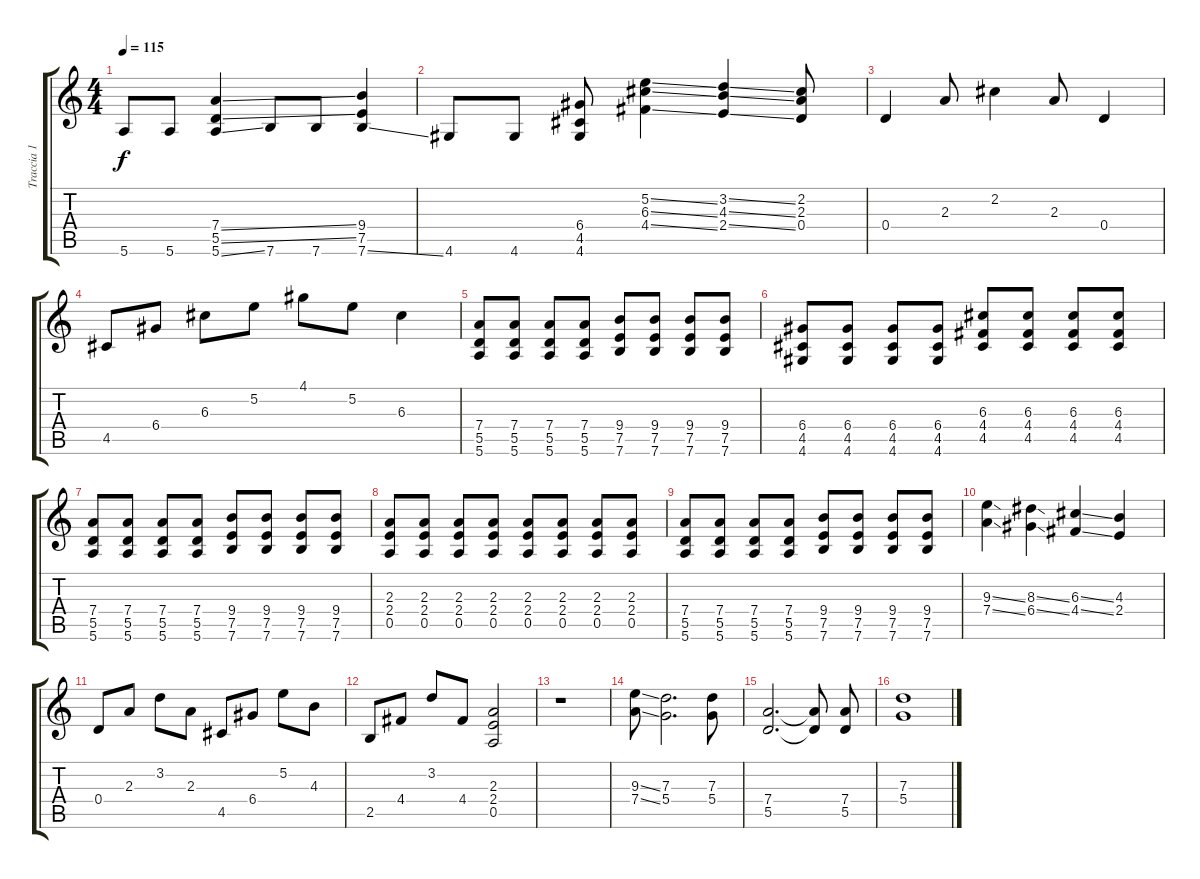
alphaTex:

\track ("Traccia 1" "Traccia 1") {instrument distortionguitar}
\staff {score tabs}
\tuning (E4 B3 G3 D3 A2 E2) {hide}
\ts (4 4)
\tempo 115
\clef g2
\ks c
5.6.8{dy f} 5.6.8 (7.4{ss} 5.5{ss} 5.6{ss}).4 7.6.8 7.6.8 (9.4 7.5 7.6{ss}).4 |
4.6.8 4.6.8 (6.4 4.5 4.6).8 (5.2{ss} 6.3{ss} 4.4{ss}).4 (3.2{ss} 4.3{ss} 2.4{ss}).4 (2.2 2.3 0.4).8 |
0.4.4 2.3.8 2.2.4 2.3.8 0.4.4 |
4.5.8 6.4.8 6.3.8 5.2.8 4.1.8 5.2.8 6.3.4 |
(7.4 5.5 5.6).8 (7.4 5.5 5.6).8 (7.4 5.5 5.6).8 (7.4 5.5 5.6).8 (9.4 7.5 7.6).8 (9.4 7.5 7.6).8 (9.4 7.5 7.6).8 (9.4 7.5 7.6).8 |
(6.4 4.5 4.6).8 (6.4 4.5 4.6).8 (6.4 4.5 4.6).8 (6.4 4.5 4.6).8 (6.3 4.4 4.5).8 (6.3 4.4 4.5).8 (6.3 4.4 4.5).8 (6.3 4.4 4.5).8 |
(7.4 5.5 5.6).8 (7.4 5.5 5.6).8 (7.4 5.5 5.6).8 (7.4 5.5 5.6).8 (9.4 7.5 7.6).8 (9.4 7.5 7.6).8 (9.4 7.5 7.6).8 (9.4 7.5 7.6).8 |
(2.3 2.4 0.5).8 (2.3 2.4 0.5).8 (2.3 2.4 0.5).8 (2.3 2.4 0.5).8 (2.3 2.4 0.5).8 (2.3 2.4 0.5).8 (2.3 2.4 0.5).8 (2.3 2.4 0.5).8 |
(7.4 5.5 5.6).8 (7.4 5.5 5.6).8 (7.4 5.5 5.6).8 (7.4 5.5 5.6).8 (9.4 7.5 7.6).8 (9.4 7.5 7.6).8 (9.4 7.5 7.6).8 (9.4 7.5 7.6).8 |
(9.3{ss} 7.4{ss}).4 (8.3{ss} 6.4{ss}).4 (6.3{ss} 4.4{ss}).4 (4.3 2.4).4 |
0.4.8 2.3.8 3.2.8 2.3.8 4.5.8 6.4.8 5.2.8 4.3.8 |
2.5.8 4.4.8 3.2.8 4.4.8 (2.3 2.4 0.5).2 |
r.1 |
(9.3{ss} 7.4{ss}).8 (7.3 5.4).2{d} (7.3 5.4).8 |
(7.4 5.5).2{d} (7.4{t} 5.5{t}).8{beam split} (7.4 5.5).8 |
(7.3 5.4).1
